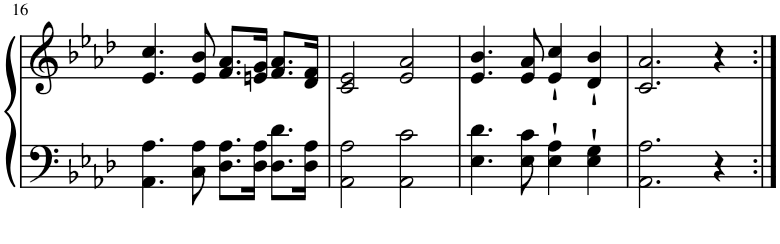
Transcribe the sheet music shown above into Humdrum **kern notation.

**kern	**kern
*part1	*part1
*staff2	*staff1
*I"Piano	*
*I'Pno.	*
!!LO:PB:g=z
*clefF4	*clefG2
*k[b-e-a-d-]	*k[b-e-a-d-]
*M4/4	*M4/4
=16	=16
4.AA-\ 4.A-\	4.e-/ 4.cc/
8C\ 8A-\	8e-/ 8b-/
8.D-\ 8.A-\L	8.f/ 8.a-/L
16D-\ 16A-\Jk	16en/ 16g/Jk
8.D-\ 8.d-\L	8.f/ 8.a-/L
16D-\ 16A-\Jk	16d-/ 16f/Jk
=17	=17
2AA-\ 2A-\	2c/ 2e-/
2AA-\ 2c\	2e-/ 2a-/
=18	=18
4.E-\ 4.d-\	4.e-/ 4.b-/
8E-\ 8c\	8e-/ 8a-/
4E-\` 4A-\`	4e-/` 4cc/`
4E-\` 4G\`	4d-/` 4b-/`
=19	=19
2.AA-\ 2.A-\	2.c/ 2.a-/
4r	4r
=:|!	=:|!
*-	*-
